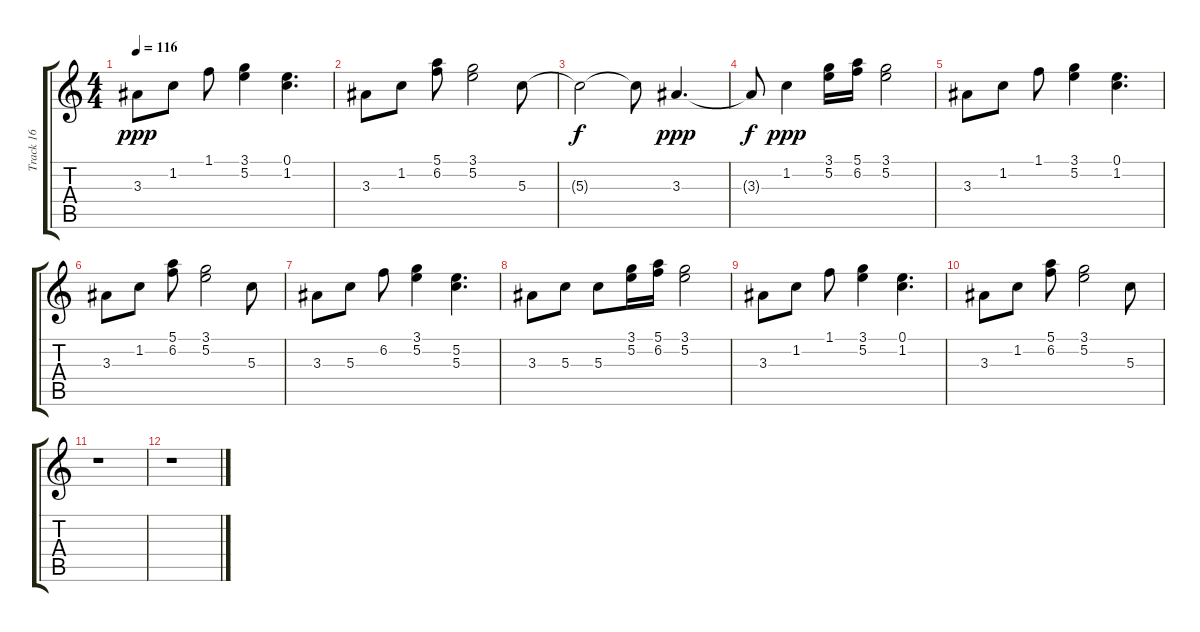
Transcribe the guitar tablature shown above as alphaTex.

\track ("Track 16" "Track 16") {instrument acousticguitarsteel}
\staff {score tabs}
\tuning (E4 B3 G3 D3 A2 E2) {hide}
\ts (4 4)
\tempo 116
\clef g2
\ks c
3.3.8{dy ppp} 1.2.8 1.1.8 (3.1 5.2).4 (0.1 1.2).4{d} |
3.3.8 1.2.8 (5.1 6.2).8 (3.1 5.2).2 5.3.8 |
5.3{t}.2{dy f} 5.3{t}.8 3.3.4{d dy ppp} |
3.3{t}.8{dy f} 1.2.4{dy ppp} (3.1 5.2).16 (5.1 6.2).16 (3.1 5.2).2 |
3.3.8 1.2.8 1.1.8 (3.1 5.2).4 (0.1 1.2).4{d} |
3.3.8 1.2.8 (5.1 6.2).8 (3.1 5.2).2 5.3.8 |
3.3.8 5.3.8 6.2.8 (3.1 5.2).4 (5.2 5.3).4{d} |
3.3.8 5.3.8 5.3.8 (3.1 5.2).16 (5.1 6.2).16 (3.1 5.2).2 |
3.3.8 1.2.8 1.1.8 (3.1 5.2).4 (0.1 1.2).4{d} |
3.3.8 1.2.8 (5.1 6.2).8 (3.1 5.2).2 5.3.8 |
r.1 |
r.1
